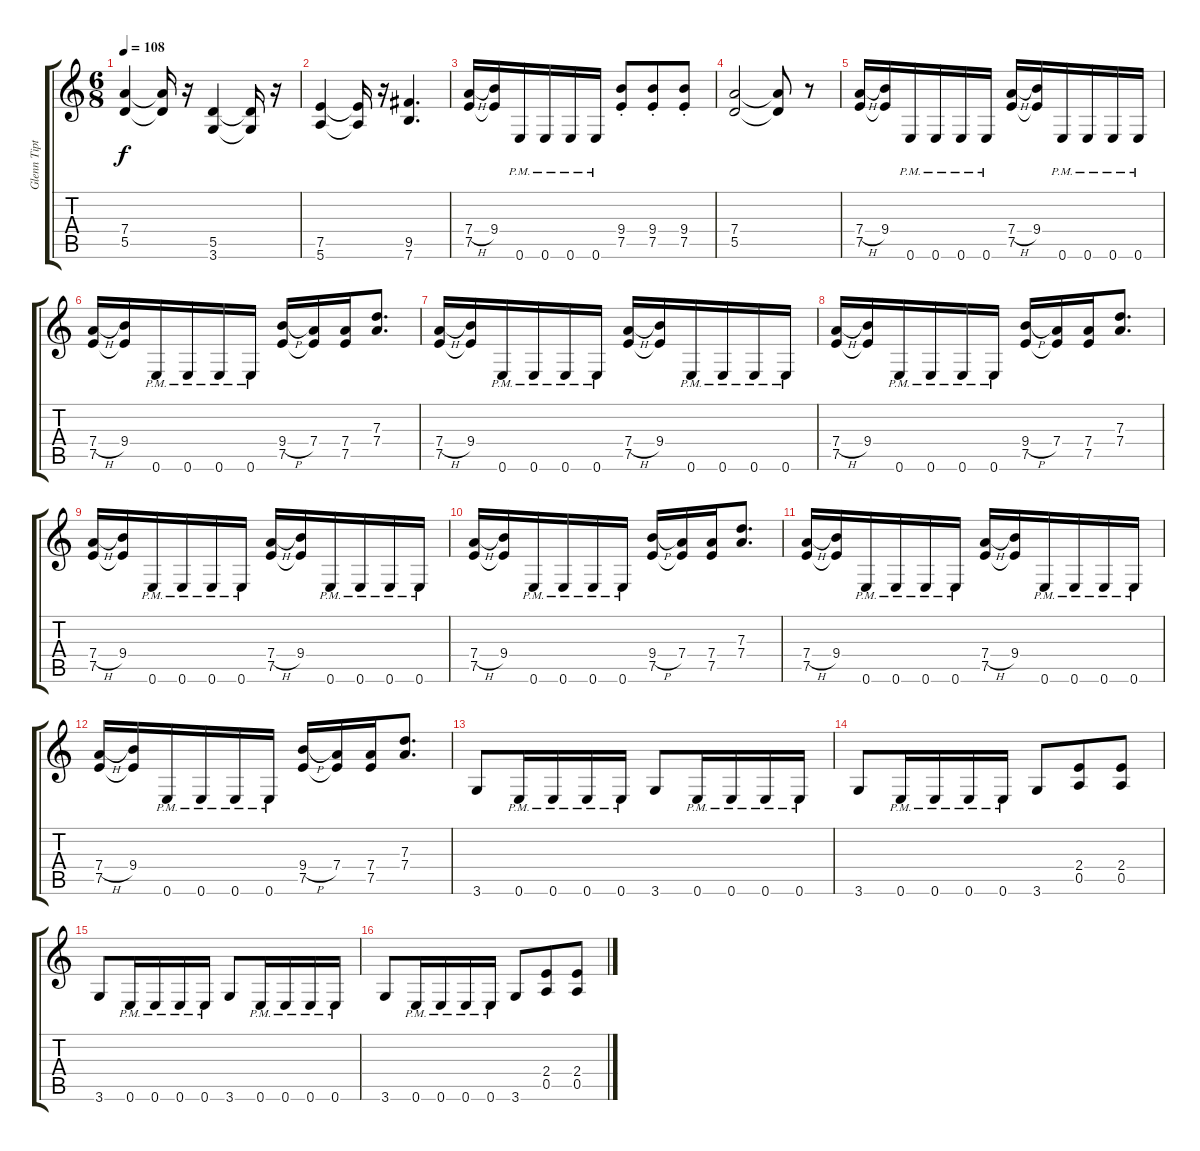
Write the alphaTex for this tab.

\track ("Glenn Tipton" "Glenn Tipt") {instrument distortionguitar}
\staff {score tabs}
\tuning (E4 B3 G3 D3 A2 E2) {hide}
\ts (6 8)
\tempo 108
\clef g2
\ks c
(7.4 5.5).4{dy f} (7.4{t} 5.5{t}).16 r.16 (5.5 3.6).4 (5.5{t} 3.6{t}).16 r.16 |
(7.5 5.6).4 (7.5{t} 5.6{t}).16 r.16 (9.5 7.6).4{d} |
(7.4{h} 7.5).16 (9.4 7.5{t}).16 0.6{pm}.16 0.6{pm}.16 0.6{pm}.16 0.6{pm}.16 (9.4{st} 7.5{st}).8 (9.4{st} 7.5{st}).8 (9.4{st} 7.5{st}).8 |
(7.4 5.5).2 (7.4{t} 5.5{t}).8 r.8 |
(7.4{h} 7.5).16{balance 8} (9.4 7.5{t}).16 0.6{pm}.16 0.6{pm}.16 0.6{pm}.16 0.6{pm}.16 (7.4{h} 7.5).16 (9.4 7.5{t}).16 0.6{pm}.16 0.6{pm}.16 0.6{pm}.16 0.6{pm}.16 |
(7.4{h} 7.5).16 (9.4 7.5{t}).16 0.6{pm}.16 0.6{pm}.16 0.6{pm}.16 0.6{pm}.16 (9.4{h} 7.5).16 (7.4 7.5{t}).16 (7.4 7.5).16 (7.3 7.4).8{d} |
(7.4{h} 7.5).16 (9.4 7.5{t}).16 0.6{pm}.16 0.6{pm}.16 0.6{pm}.16 0.6{pm}.16 (7.4{h} 7.5).16 (9.4 7.5{t}).16 0.6{pm}.16 0.6{pm}.16 0.6{pm}.16 0.6{pm}.16 |
(7.4{h} 7.5).16 (9.4 7.5{t}).16 0.6{pm}.16 0.6{pm}.16 0.6{pm}.16 0.6{pm}.16 (9.4{h} 7.5).16 (7.4 7.5{t}).16 (7.4 7.5).16 (7.3 7.4).8{d} |
(7.4{h} 7.5).16 (9.4 7.5{t}).16 0.6{pm}.16 0.6{pm}.16 0.6{pm}.16 0.6{pm}.16 (7.4{h} 7.5).16 (9.4 7.5{t}).16 0.6{pm}.16 0.6{pm}.16 0.6{pm}.16 0.6{pm}.16 |
(7.4{h} 7.5).16 (9.4 7.5{t}).16 0.6{pm}.16 0.6{pm}.16 0.6{pm}.16 0.6{pm}.16 (9.4{h} 7.5).16 (7.4 7.5{t}).16 (7.4 7.5).16 (7.3 7.4).8{d} |
(7.4{h} 7.5).16 (9.4 7.5{t}).16 0.6{pm}.16 0.6{pm}.16 0.6{pm}.16 0.6{pm}.16 (7.4{h} 7.5).16 (9.4 7.5{t}).16 0.6{pm}.16 0.6{pm}.16 0.6{pm}.16 0.6{pm}.16 |
(7.4{h} 7.5).16 (9.4 7.5{t}).16 0.6{pm}.16 0.6{pm}.16 0.6{pm}.16 0.6{pm}.16 (9.4{h} 7.5).16 (7.4 7.5{t}).16 (7.4 7.5).16 (7.3 7.4).8{d} |
3.6.8{balance 15} 0.6{pm}.16 0.6{pm}.16 0.6{pm}.16 0.6{pm}.16 3.6.8 0.6{pm}.16 0.6{pm}.16 0.6{pm}.16 0.6{pm}.16 |
3.6.8 0.6{pm}.16 0.6{pm}.16 0.6{pm}.16 0.6{pm}.16 3.6.8 (2.4 0.5).8 (2.4 0.5).8 |
3.6.8 0.6{pm}.16 0.6{pm}.16 0.6{pm}.16 0.6{pm}.16 3.6.8 0.6{pm}.16 0.6{pm}.16 0.6{pm}.16 0.6{pm}.16 |
3.6.8 0.6{pm}.16 0.6{pm}.16 0.6{pm}.16 0.6{pm}.16 3.6.8 (2.4 0.5).8 (2.4 0.5).8
